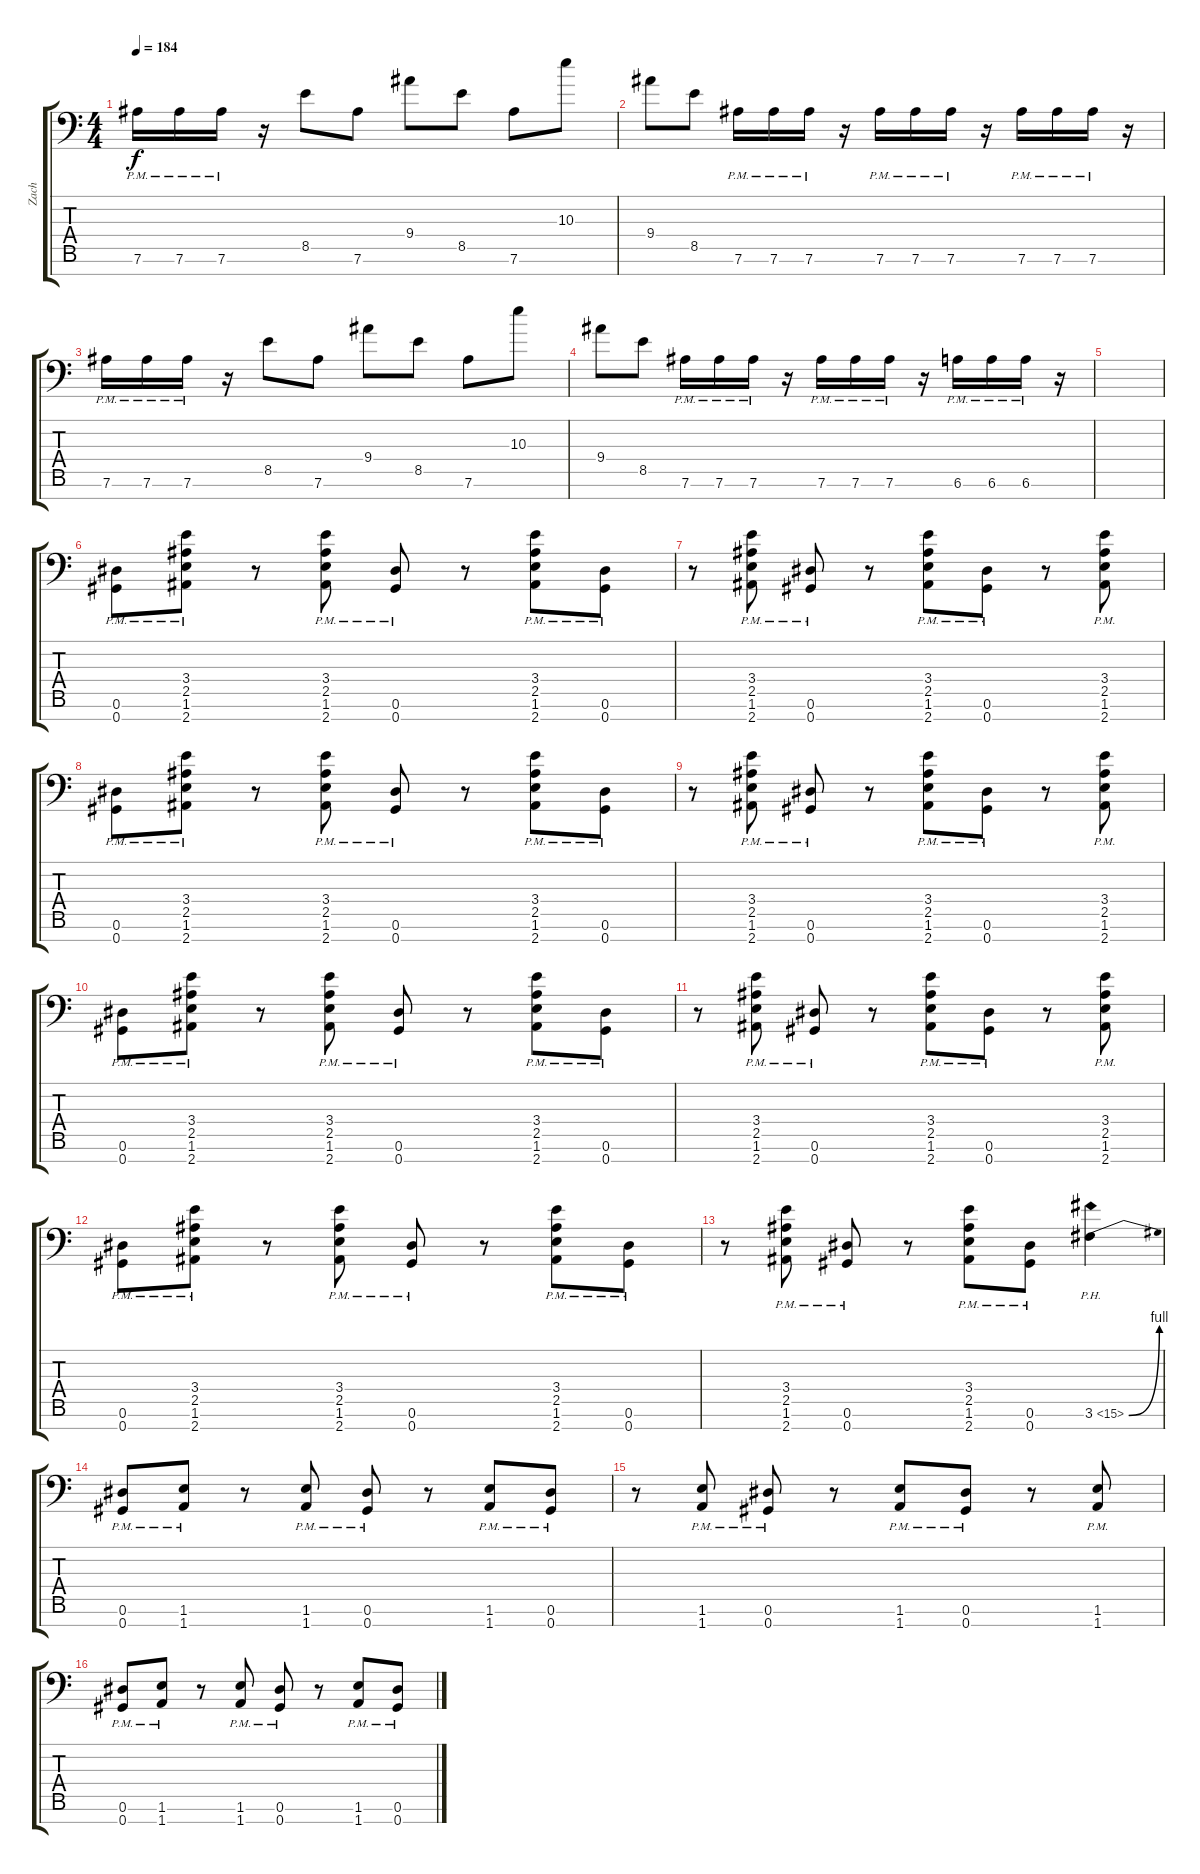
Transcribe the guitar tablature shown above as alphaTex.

\track ("Zach" "Zach") {instrument distortionguitar}
\staff {score tabs}
\tuning (Eb4 Bb3 Gb3 Db3 Ab2 Eb2 Ab1) {hide}
\ts (4 4)
\tempo 184
\clef f4
\ks c
7.6{pm}.16{dy f} 7.6{pm}.16 7.6{pm}.16 r.16 8.5.8 7.6.8 9.4.8 8.5.8 7.6.8 10.3.8 |
9.4.8 8.5.8 7.6{pm}.16 7.6{pm}.16 7.6{pm}.16 r.16 7.6{pm}.16 7.6{pm}.16 7.6{pm}.16 r.16 7.6{pm}.16 7.6{pm}.16 7.6{pm}.16 r.16 |
7.6{pm}.16 7.6{pm}.16 7.6{pm}.16 r.16 8.5.8 7.6.8 9.4.8 8.5.8 7.6.8 10.3.8 |
9.4.8 8.5.8 7.6{pm}.16 7.6{pm}.16 7.6{pm}.16 r.16 7.6{pm}.16 7.6{pm}.16 7.6{pm}.16 r.16 6.6{pm}.16 6.6{pm}.16 6.6{pm}.16 r.16 |
|
(0.6 0.7{pm}).8 (3.4 2.5 1.6 2.7{pm}).8 r.8 (3.4 2.5 1.6 2.7{pm}).8 (0.6 0.7{pm}).8 r.8 (3.4 2.5 1.6 2.7{pm}).8 (0.6 0.7{pm}).8 |
r.8 (3.4 2.5 1.6 2.7{pm}).8 (0.6 0.7{pm}).8 r.8 (3.4 2.5 1.6 2.7{pm}).8 (0.6 0.7{pm}).8 r.8 (3.4 2.5 1.6 2.7{pm}).8 |
(0.6 0.7{pm}).8 (3.4 2.5 1.6 2.7{pm}).8 r.8 (3.4 2.5 1.6 2.7{pm}).8 (0.6 0.7{pm}).8 r.8 (3.4 2.5 1.6 2.7{pm}).8 (0.6 0.7{pm}).8 |
r.8 (3.4 2.5 1.6 2.7{pm}).8 (0.6 0.7{pm}).8 r.8 (3.4 2.5 1.6 2.7{pm}).8 (0.6 0.7{pm}).8 r.8 (3.4 2.5 1.6 2.7{pm}).8 |
(0.6 0.7{pm}).8 (3.4 2.5 1.6 2.7{pm}).8 r.8 (3.4 2.5 1.6 2.7{pm}).8 (0.6 0.7{pm}).8 r.8 (3.4 2.5 1.6 2.7{pm}).8 (0.6 0.7{pm}).8 |
r.8 (3.4 2.5 1.6 2.7{pm}).8 (0.6 0.7{pm}).8 r.8 (3.4 2.5 1.6 2.7{pm}).8 (0.6 0.7{pm}).8 r.8 (3.4 2.5 1.6 2.7{pm}).8 |
(0.6 0.7{pm}).8 (3.4 2.5 1.6 2.7{pm}).8 r.8 (3.4 2.5 1.6 2.7{pm}).8 (0.6 0.7{pm}).8 r.8 (3.4 2.5 1.6 2.7{pm}).8 (0.6 0.7{pm}).8 |
r.8 (3.4 2.5 1.6 2.7{pm}).8 (0.6 0.7{pm}).8 r.8 (3.4 2.5 1.6 2.7{pm}).8 (0.6 0.7{pm}).8 3.6{be (bend 0 0 60 4) ph 12}.4 |
(0.6 0.7{pm}).8 (1.6 1.7{pm}).8 r.8 (1.6 1.7{pm}).8 (0.6 0.7{pm}).8 r.8 (1.6 1.7{pm}).8 (0.6 0.7{pm}).8 |
r.8 (1.6 1.7{pm}).8 (0.6 0.7{pm}).8 r.8 (1.6 1.7{pm}).8 (0.6 0.7{pm}).8 r.8 (1.6 1.7{pm}).8 |
(0.6 0.7{pm}).8 (1.6 1.7{pm}).8 r.8 (1.6 1.7{pm}).8 (0.6 0.7{pm}).8 r.8 (1.6 1.7{pm}).8 (0.6 0.7{pm}).8
